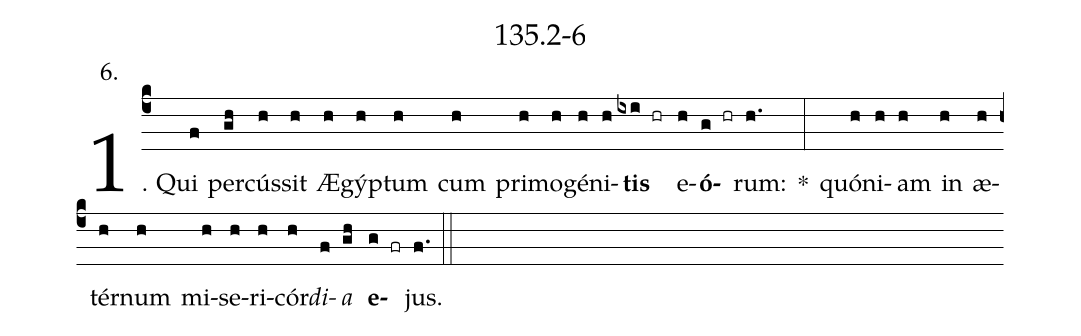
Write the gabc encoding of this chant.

name: 135.2-6;
annotation: 6.;
%%
(c4)1. Qui(f) per(gh)cús(h)sit(h) Æ(h)gýp(h)tum(h) cum(h) pri(h)mo(h)gé(h)ni(h)<b>tis</b>(ixi hr) e(h)<b>ó</b>(g hr)rum:(h.) *(:) quón(h)i(h)am(h) in(h) æ(h)tér(h)num(h) mi(h)se(h)ri(h)cór(h)<i>di</i>(f)<i>a</i>(gh) <b>e</b>(g fr)jus.(f.) (::)
